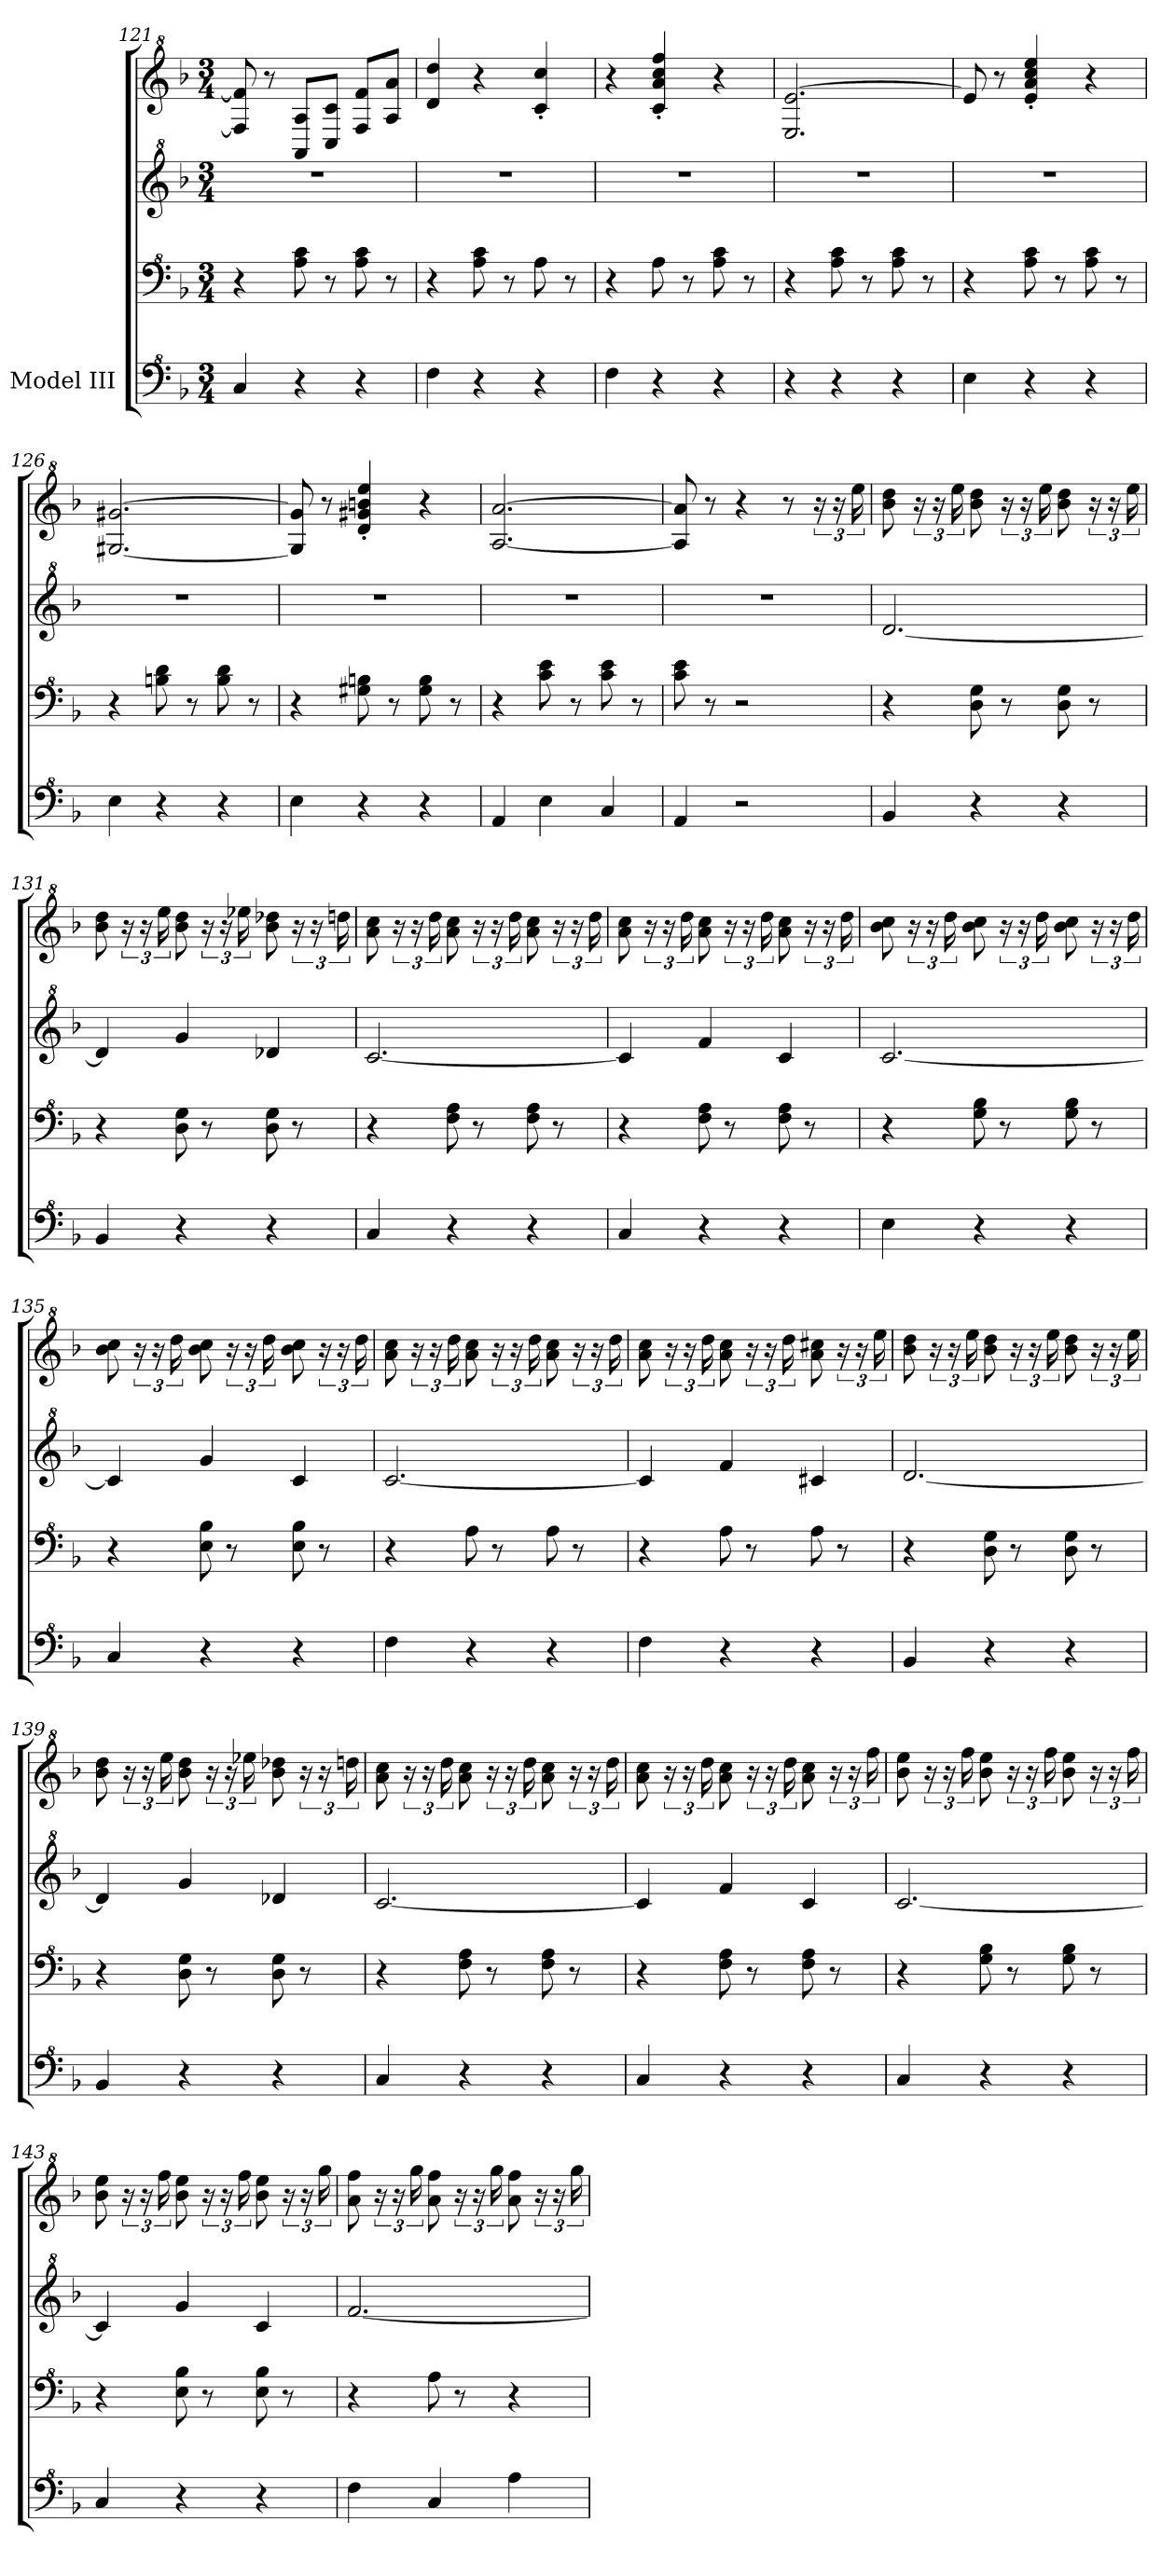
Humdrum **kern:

**kern	**kern	**kern	**kern
*part1	*part1	*part1	*part1
*staff4	*staff3	*staff2	*staff1
*I"Model III	*	*	*
*clefF^4	*clefF^4	*clefG^2	*clefG^2
*k[b-]	*k[b-]	*k[b-]	*k[b-]
*M3/4	*M3/4	*M3/4	*M3/4
=121	=121	=121	=121
4c/	4r	2.r	8f/] 8ff/]
.	.	.	8r
4r	8a\ 8cc\	.	8A/ 8a/L
.	8r	.	8c/ 8cc/J
4r	8a\ 8cc\	.	8f/ 8ff/L
.	8r	.	8a/ 8aa/J
=122	=122	=122	=122
4f\	4r	2.r	4dd/ 4ddd/
4r	8a\ 8cc\	.	4r
.	8r	.	.
4r	8a\	.	4cc/' 4ccc/'
.	8r	.	.
=123	=123	=123	=123
4f\	4r	2.r	4r
4r	8a\	.	4cc/' 4aa/' 4ccc/' 4fff/'
.	8r	.	.
4r	8a\ 8cc\	.	4r
.	8r	.	.
=124	=124	=124	=124
4r	4r	2.r	2.e/ [2.ee/
4r	8a\ 8cc\	.	.
.	8r	.	.
4r	8a\ 8cc\	.	.
.	8r	.	.
=125	=125	=125	=125
4e\	4r	2.r	8ee/]
.	.	.	8r
4r	8a\ 8cc\	.	4ee/' 4aa/' 4ccc/' 4eee/'
.	8r	.	.
4r	8a\ 8cc\	.	4r
.	8r	.	.
!!LO:PB:g=z
=126	=126	=126	=126
4e\	4r	2.r	[2.g#X/ [2.gg#X/
4r	8bn\ 8dd\	.	.
.	8r	.	.
4r	8b\ 8dd\	.	.
.	8r	.	.
=127	=127	=127	=127
4e\	4r	2.r	8g#/] 8gg#/]
.	.	.	8r
4r	8g#X\ 8bn\	.	4dd/' 4gg#X/' 4bbn/' 4eee/'
.	8r	.	.
4r	8g#\ 8b\	.	4r
.	8r	.	.
=128	=128	=128	=128
4A/	4r	2.r	[2.a/ [2.aa/
4e\	8cc\ 8ee\	.	.
.	8r	.	.
4c/	8cc\ 8ee\	.	.
.	8r	.	.
=129	=129	=129	=129
4A/	8cc\ 8ee\	2.r	8a/] 8aa/]
.	8r	.	8r
2r	2r	.	4r
.	.	.	8r
.	.	.	24r
.	.	.	24r
.	.	.	24eee\
!!LO:LB:g=z
=130	=130	=130	=130
4B-/	4r	[2.dd/	8bb-\ 8ddd\
.	.	.	24r
.	.	.	24r
.	.	.	24eee\
4r	8d\ 8g\	.	8bb-\ 8ddd\
.	8r	.	24r
.	.	.	24r
.	.	.	24eee\
4r	8d\ 8g\	.	8bb-\ 8ddd\
.	8r	.	24r
.	.	.	24r
.	.	.	24eee\
=131	=131	=131	=131
4B-/	4r	4dd/]	8bb-\ 8ddd\
.	.	.	24r
.	.	.	24r
.	.	.	24eee\
4r	8d\ 8g\	4gg/	8bb-\ 8ddd\
.	8r	.	24r
.	.	.	24r
.	.	.	24eee-X\
4r	8d\ 8g\	4dd-X/	8bb-\ 8ddd-X\
.	8r	.	24r
.	.	.	24r
.	.	.	24dddn\
=132	=132	=132	=132
4c/	4r	[2.cc/	8aa\ 8ccc\
.	.	.	24r
.	.	.	24r
.	.	.	24ddd\
4r	8f\ 8a\	.	8aa\ 8ccc\
.	8r	.	24r
.	.	.	24r
.	.	.	24ddd\
4r	8f\ 8a\	.	8aa\ 8ccc\
.	8r	.	24r
.	.	.	24r
.	.	.	24ddd\
!!LO:LB:g=z
=133	=133	=133	=133
4c/	4r	4cc/]	8aa\ 8ccc\
.	.	.	24r
.	.	.	24r
.	.	.	24ddd\
4r	8f\ 8a\	4ff/	8aa\ 8ccc\
.	8r	.	24r
.	.	.	24r
.	.	.	24ddd\
4r	8f\ 8a\	4cc/	8aa\ 8ccc\
.	8r	.	24r
.	.	.	24r
.	.	.	24ddd\
=134	=134	=134	=134
4e\	4r	[2.cc/	8bb-\ 8ccc\
.	.	.	24r
.	.	.	24r
.	.	.	24ddd\
4r	8g\ 8b-\	.	8bb-\ 8ccc\
.	8r	.	24r
.	.	.	24r
.	.	.	24ddd\
4r	8g\ 8b-\	.	8bb-\ 8ccc\
.	8r	.	24r
.	.	.	24r
.	.	.	24ddd\
=135	=135	=135	=135
4c/	4r	4cc/]	8bb-\ 8ccc\
.	.	.	24r
.	.	.	24r
.	.	.	24ddd\
4r	8e\ 8b-\	4gg/	8bb-\ 8ccc\
.	8r	.	24r
.	.	.	24r
.	.	.	24ddd\
4r	8e\ 8b-\	4cc/	8bb-\ 8ccc\
.	8r	.	24r
.	.	.	24r
.	.	.	24ddd\
!!LO:PB:g=z
=136	=136	=136	=136
4f\	4r	[2.cc/	8aa\ 8ccc\
.	.	.	24r
.	.	.	24r
.	.	.	24ddd\
4r	8a\	.	8aa\ 8ccc\
.	8r	.	24r
.	.	.	24r
.	.	.	24ddd\
4r	8a\	.	8aa\ 8ccc\
.	8r	.	24r
.	.	.	24r
.	.	.	24ddd\
=137	=137	=137	=137
4f\	4r	4cc/]	8aa\ 8ccc\
.	.	.	24r
.	.	.	24r
.	.	.	24ddd\
4r	8a\	4ff/	8aa\ 8ccc\
.	8r	.	24r
.	.	.	24r
.	.	.	24ddd\
4r	8a\	4cc#X/	8aa\ 8ccc#X\
.	8r	.	24r
.	.	.	24r
.	.	.	24eee\
=138	=138	=138	=138
4B-/	4r	[2.dd/	8bb-\ 8ddd\
.	.	.	24r
.	.	.	24r
.	.	.	24eee\
4r	8d\ 8g\	.	8bb-\ 8ddd\
.	8r	.	24r
.	.	.	24r
.	.	.	24eee\
4r	8d\ 8g\	.	8bb-\ 8ddd\
.	8r	.	24r
.	.	.	24r
.	.	.	24eee\
!!LO:LB:g=z
=139	=139	=139	=139
4B-/	4r	4dd/]	8bb-\ 8ddd\
.	.	.	24r
.	.	.	24r
.	.	.	24eee\
4r	8d\ 8g\	4gg/	8bb-\ 8ddd\
.	8r	.	24r
.	.	.	24r
.	.	.	24eee-X\
4r	8d\ 8g\	4dd-X/	8bb-\ 8ddd-X\
.	8r	.	24r
.	.	.	24r
.	.	.	24dddn\
=140	=140	=140	=140
4c/	4r	[2.cc/	8aa\ 8ccc\
.	.	.	24r
.	.	.	24r
.	.	.	24ddd\
4r	8f\ 8a\	.	8aa\ 8ccc\
.	8r	.	24r
.	.	.	24r
.	.	.	24ddd\
4r	8f\ 8a\	.	8aa\ 8ccc\
.	8r	.	24r
.	.	.	24r
.	.	.	24ddd\
=141	=141	=141	=141
4c/	4r	4cc/]	8aa\ 8ccc\
.	.	.	24r
.	.	.	24r
.	.	.	24ddd\
4r	8f\ 8a\	4ff/	8aa\ 8ccc\
.	8r	.	24r
.	.	.	24r
.	.	.	24ddd\
4r	8f\ 8a\	4cc/	8aa\ 8ccc\
.	8r	.	24r
.	.	.	24r
.	.	.	24fff\
!!LO:LB:g=z
=142	=142	=142	=142
4c/	4r	[2.cc/	8bb-\ 8eee\
.	.	.	24r
.	.	.	24r
.	.	.	24fff\
4r	8g\ 8b-\	.	8bb-\ 8eee\
.	8r	.	24r
.	.	.	24r
.	.	.	24fff\
4r	8g\ 8b-\	.	8bb-\ 8eee\
.	8r	.	24r
.	.	.	24r
.	.	.	24fff\
=143	=143	=143	=143
4c/	4r	4cc/]	8bb-\ 8eee\
.	.	.	24r
.	.	.	24r
.	.	.	24fff\
4r	8e\ 8b-\	4gg/	8bb-\ 8eee\
.	8r	.	24r
.	.	.	24r
.	.	.	24fff\
4r	8e\ 8b-\	4cc/	8bb-\ 8eee\
.	8r	.	24r
.	.	.	24r
.	.	.	24ggg\
=144	=144	=144	=144
4f\	4r	[2.ff/	8aa\ 8fff\
.	.	.	24r
.	.	.	24r
.	.	.	24ggg\
4c/	8a\	.	8aa\ 8fff\
.	8r	.	24r
.	.	.	24r
.	.	.	24ggg\
4a\	4r	.	8aa\ 8fff\
.	.	.	24r
.	.	.	24r
.	.	.	24ggg\
=	=	=	=
*-	*-	*-	*-
